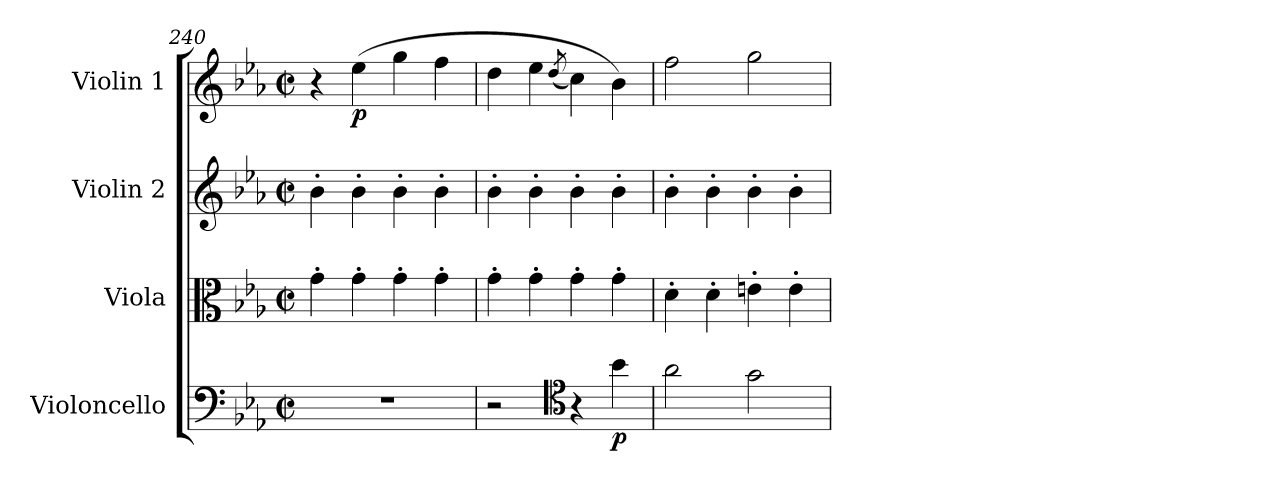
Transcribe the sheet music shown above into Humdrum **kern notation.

**kern	**dynam	**kern	**kern	**kern	**dynam
*part4	*part4	*part3	*part2	*part1	*part1
*staff4	*staff4	*staff3	*staff2	*staff1	*staff1
*I"Violoncello	*	*I"Viola	*I"Violin 2	*I"Violin 1	*
*I'Vc	*	*I'Vla	*I'Vln	*I'Vln	*
*clefF4	*	*clefC3	*clefG2	*clefG2	*
*k[b-e-a-]	*	*k[b-e-a-]	*k[b-e-a-]	*k[b-e-a-]	*
*M2/2	*	*M2/2	*M2/2	*M2/2	*
*met(c|)	*	*met(c|)	*met(c|)	*met(c|)	*
=240	=240	=240	=240	=240	=240
1r	.	4g'\	4b-'\	4r	.
!	!	!	!	!	!LO:DY:b
.	.	4g'\	4b-'\	(4ee-\	p
.	.	4g'\	4b-'\	4gg\	.
.	.	4g'\	4b-'\	4ff\	.
=241	=241	=241	=241	=241	=241
2r	.	4g'\	4b-'\	4dd\	.
.	.	4g'\	4b-'\	4ee-\	.
*clefC4	*	*	*	*	*
.	.	.	.	(8qdd/	.
4r	.	4g'\	4b-'\	4cc\)	.
!	!LO:DY:b	!	!	!	!
4b-\	p	4g'\	4b-'\	4b-\)	.
=242	=242	=242	=242	=242	=242
2a-\	.	4d'\	4b-'\	2ff\	.
.	.	4d'\	4b-'\	.	.
2g\	.	4en'\	4b-'\	2gg\	.
.	.	4e'\	4b-'\	.	.
=	=	=	=	=	=
*-	*-	*-	*-	*-	*-
